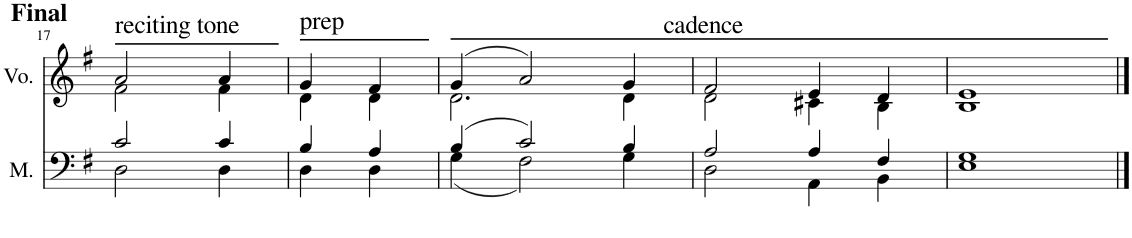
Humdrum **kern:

**kern	**kern
*part2	*part1
*staff2	*staff1
*I"Men	*I"Voice
*I'M.	*I'Vo.
!!LO:PB:g=z
*clefF4	*clefG2
*k[f#]	*k[f#]
*M4/4	*M4/4
*met(c)	*met(c)
=17	=17
*^	*^
!	!	!LO:TX:a:t=reciting tone	!
!	!	!LO:TX:a:B:t=Final	!
2c/	2D\	2a/	2f#\
4c/	4D\	4a/	4f#\
=18	=18	=18	=18
!	!	!LO:TX:a:t=prep	!
4B/	4D\	4g/	4d\
4A/	4D\	4f#/	4d\
=19	=19	=19	=19
(4B/	(4G\	(4g/	2.d\
2c/)	2F#\)	2a/)	.
4B/	4G\	4g/	4d\
=20	=20	=20	=20
!	!	!LO:TX:a:t=cadence	!
2A/	2D\	2f#/	2d\
4A/	4AA\	4e/	4c#X\
4F#/	4BB\	4d/	4B\
=21	=21	=21	=21
1G	1E	1e	1B
*v	*v	*	*
*	*v	*v
==	==
*-	*-
